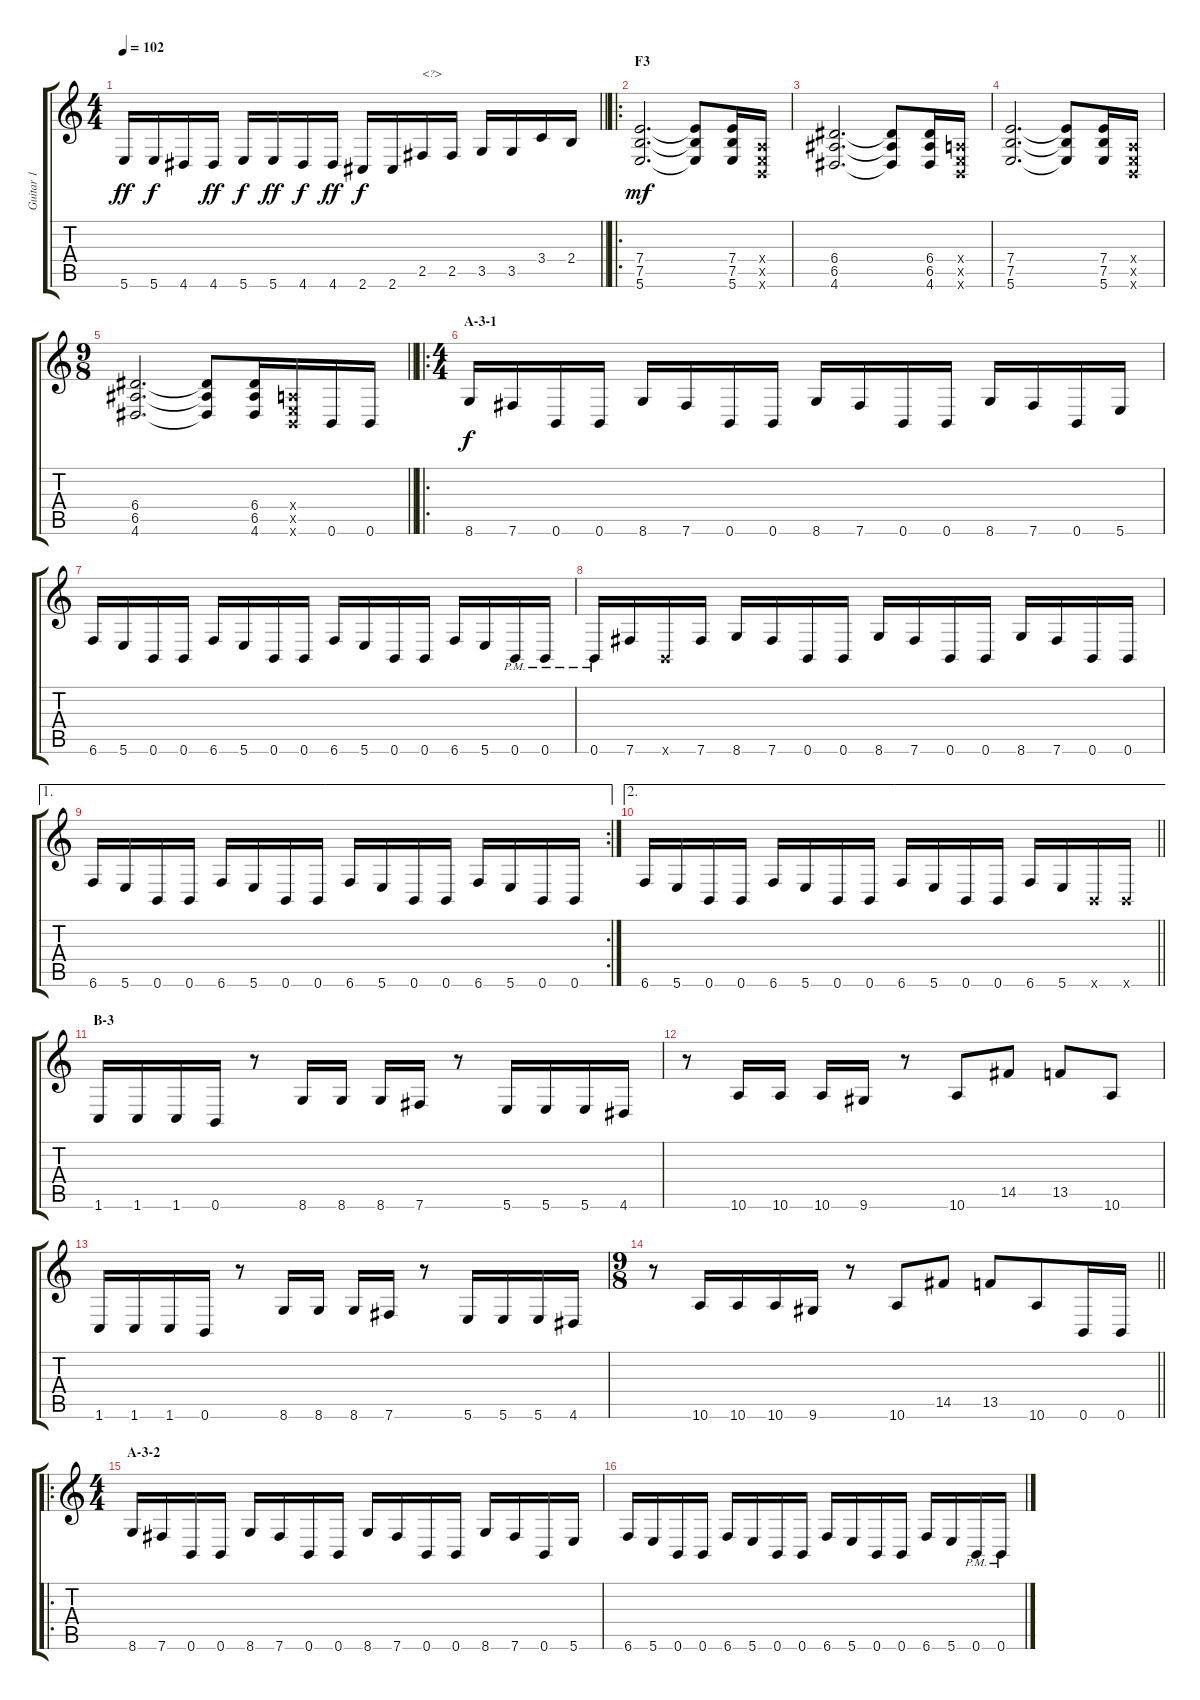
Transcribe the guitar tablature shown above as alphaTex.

\track ("Guitar 1" "Guitar 1") {instrument distortionguitar}
\staff {score tabs}
\tuning (B3 Gb3 D3 A2 E2 B1) {hide}
\ts (4 4)
\tempo 102
\clef g2
\barLineRight lightlight
\ks c
5.6.16{dy ff} 5.6.16{dy f} 4.6.16 4.6.16{dy ff} 5.6.16{dy f} 5.6.16{dy ff} 4.6.16{dy f} 4.6.16{dy ff} 2.6.16{dy f} 2.6.16 2.5.16{txt "<?>"} 2.5.16 3.5.16 3.5.16 3.4.16 2.4.16 |
\ro
\section ("" "F3")
(7.4 7.5 5.6).2{d dy mf} (7.4{t} 7.5{t} 5.6{t}).8 (7.4 7.5 5.6).16 (0.4{x} 0.5{x} 0.6{x}).16 |
(6.4 6.5 4.6).2{d} (6.4{t} 6.5{t} 4.6{t}).8 (6.4 6.5 4.6).16 (0.4{x} 0.5{x} 0.6{x}).16 |
(7.4 7.5 5.6).2{d} (7.4{t} 7.5{t} 5.6{t}).8 (7.4 7.5 5.6).16 (0.4{x} 0.5{x} 0.6{x}).16 |
\ts (9 8)
\barLineRight lightlight
(6.4 6.5 4.6).2{d} (6.4{t} 6.5{t} 4.6{t}).8 (6.4 6.5 4.6).16 (0.4{x} 0.5{x} 0.6{x}).16 0.6.16 0.6.16 |
\ro
\ts (4 4)
\section ("" "A-3-1")
8.6.16{dy f} 7.6.16 0.6.16 0.6.16 8.6.16 7.6.16 0.6.16 0.6.16 8.6.16 7.6.16 0.6.16 0.6.16 8.6.16 7.6.16 0.6.16 5.6.16 |
6.6.16 5.6.16 0.6.16 0.6.16 6.6.16 5.6.16 0.6.16 0.6.16 6.6.16 5.6.16 0.6.16 0.6.16 6.6.16 5.6.16 0.6{pm}.16 0.6{pm}.16 |
0.6{pm}.16 7.6.16 0.6{x}.16 7.6.16 8.6.16 7.6.16 0.6.16 0.6.16 8.6.16 7.6.16 0.6.16 0.6.16 8.6.16 7.6.16 0.6.16 0.6.16 |
\ae 1
\rc 2
6.6.16 5.6.16 0.6.16 0.6.16 6.6.16 5.6.16 0.6.16 0.6.16 6.6.16 5.6.16 0.6.16 0.6.16 6.6.16 5.6.16 0.6.16 0.6.16 |
\ae 2
\barLineRight lightlight
6.6.16 5.6.16 0.6.16 0.6.16 6.6.16 5.6.16 0.6.16 0.6.16 6.6.16 5.6.16 0.6.16 0.6.16 6.6.16 5.6.16 0.6{x}.16 0.6{x}.16 |
\section ("" "B-3")
1.6.16 1.6.16 1.6.16 0.6.16 r.8 8.6.16 8.6.16 8.6.16 7.6.16 r.8 5.6.16 5.6.16 5.6.16 4.6.16 |
r.8 10.6.16 10.6.16 10.6.16 9.6.16 r.8 10.6.8 14.5.8 13.5.8 10.6.8 |
1.6.16 1.6.16 1.6.16 0.6.16 r.8 8.6.16 8.6.16 8.6.16 7.6.16 r.8 5.6.16 5.6.16 5.6.16 4.6.16 |
\ts (9 8)
\barLineRight lightlight
r.8 10.6.16 10.6.16 10.6.16 9.6.16 r.8 10.6.8 14.5.8 13.5.8 10.6.8 0.6.16 0.6.16 |
\ro
\ts (4 4)
\section ("" "A-3-2")
8.6.16 7.6.16 0.6.16 0.6.16 8.6.16 7.6.16 0.6.16 0.6.16 8.6.16 7.6.16 0.6.16 0.6.16 8.6.16 7.6.16 0.6.16 5.6.16 |
6.6.16 5.6.16 0.6.16 0.6.16 6.6.16 5.6.16 0.6.16 0.6.16 6.6.16 5.6.16 0.6.16 0.6.16 6.6.16 5.6.16 0.6{pm}.16 0.6{pm}.16
